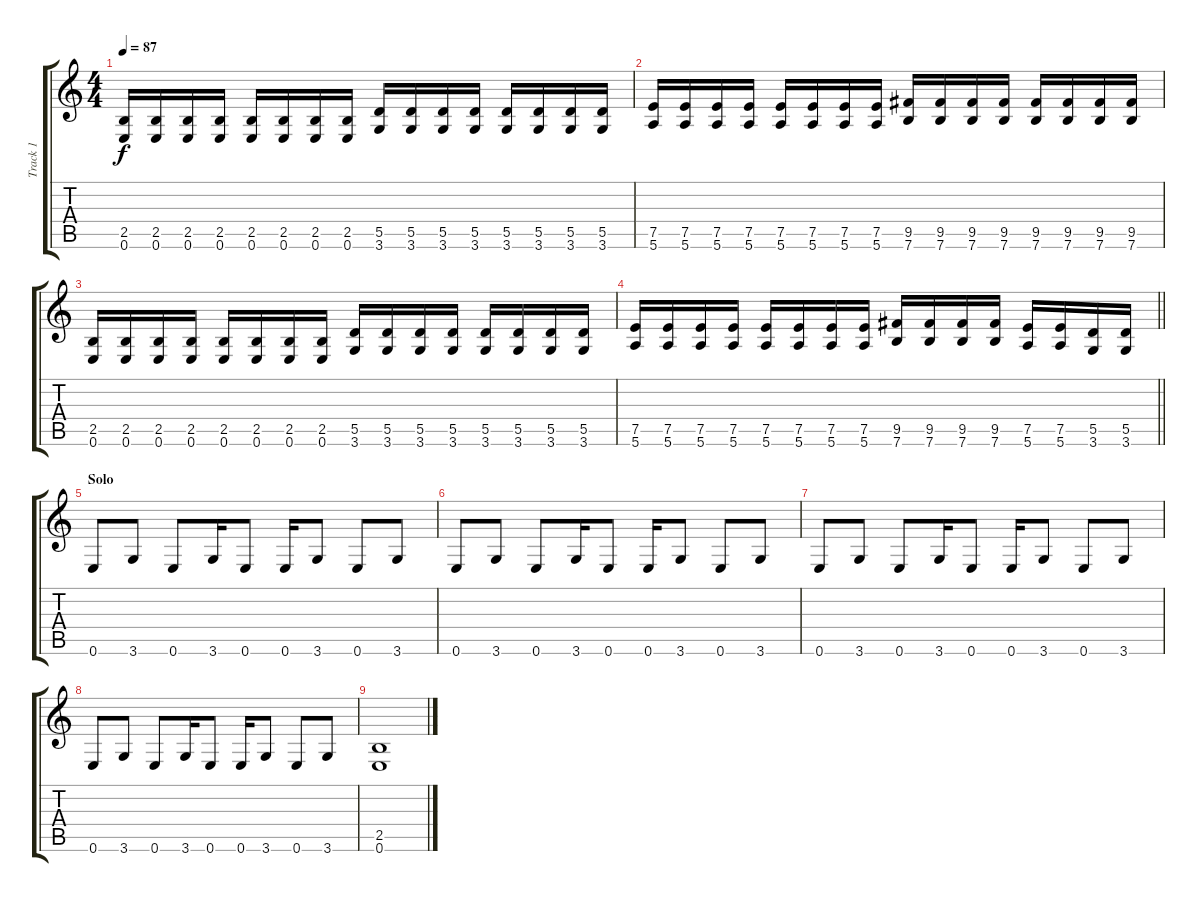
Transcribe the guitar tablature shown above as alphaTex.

\track ("Track 1" "Track 1") {instrument distortionguitar}
\staff {score tabs}
\tuning (E4 B3 G3 D3 A2 E2) {hide}
\ts (4 4)
\tempo 87
\clef g2
\ks c
(2.5 0.6).16{dy f} (2.5 0.6).16 (2.5 0.6).16 (2.5 0.6).16 (2.5 0.6).16 (2.5 0.6).16 (2.5 0.6).16 (2.5 0.6).16 (5.5 3.6).16 (5.5 3.6).16 (5.5 3.6).16 (5.5 3.6).16 (5.5 3.6).16 (5.5 3.6).16 (5.5 3.6).16 (5.5 3.6).16 |
(7.5 5.6).16 (7.5 5.6).16 (7.5 5.6).16 (7.5 5.6).16 (7.5 5.6).16 (7.5 5.6).16 (7.5 5.6).16 (7.5 5.6).16 (9.5 7.6).16 (9.5 7.6).16 (9.5 7.6).16 (9.5 7.6).16 (9.5 7.6).16 (9.5 7.6).16 (9.5 7.6).16 (9.5 7.6).16 |
(2.5 0.6).16 (2.5 0.6).16 (2.5 0.6).16 (2.5 0.6).16 (2.5 0.6).16 (2.5 0.6).16 (2.5 0.6).16 (2.5 0.6).16 (5.5 3.6).16 (5.5 3.6).16 (5.5 3.6).16 (5.5 3.6).16 (5.5 3.6).16 (5.5 3.6).16 (5.5 3.6).16 (5.5 3.6).16 |
\barLineRight lightlight
(7.5 5.6).16 (7.5 5.6).16 (7.5 5.6).16 (7.5 5.6).16 (7.5 5.6).16 (7.5 5.6).16 (7.5 5.6).16 (7.5 5.6).16 (9.5 7.6).16 (9.5 7.6).16 (9.5 7.6).16 (9.5 7.6).16 (7.5 5.6).16 (7.5 5.6).16 (5.5 3.6).16 (5.5 3.6).16 |
\section ("" "Solo")
0.6.8 3.6.8 0.6.8 3.6.16 0.6.8 0.6.16 3.6.8 0.6.8 3.6.8 |
0.6.8 3.6.8 0.6.8 3.6.16 0.6.8 0.6.16 3.6.8 0.6.8 3.6.8 |
0.6.8 3.6.8 0.6.8 3.6.16 0.6.8 0.6.16 3.6.8 0.6.8 3.6.8 |
0.6.8 3.6.8 0.6.8 3.6.16 0.6.8 0.6.16 3.6.8 0.6.8 3.6.8 |
(2.5 0.6).1
